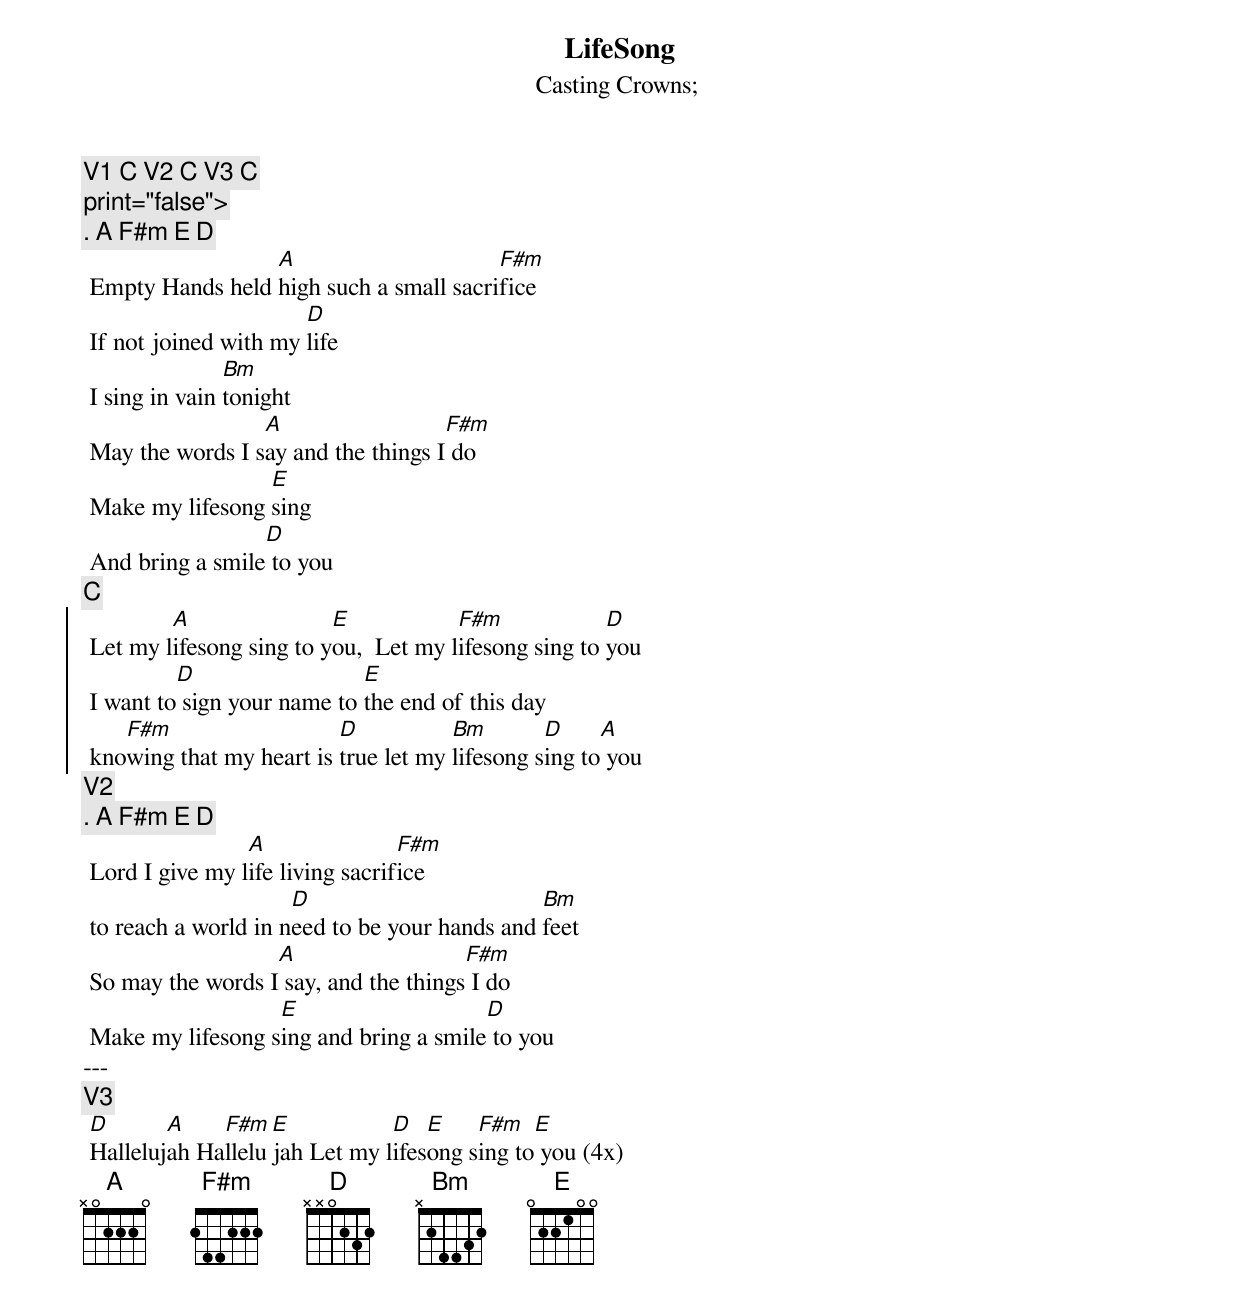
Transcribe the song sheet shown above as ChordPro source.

{title:LifeSong }
{subtitle:Casting Crowns}
{subtitle:}
{comment:V1 C V2 C V3 C}
{comment:}
{comment:print="false">}
{comment:. A F#m E D}
 Empty Hands held [A]high such a small sacri[F#m]fice
 If not joined with my [D]life
 I sing in vain [Bm]tonight
 May the words I s[A]ay and the things I[F#m] do
 Make my lifesong [E]sing
 And bring a smile[D] to you
{comment:C}
{soc}
 Let my l[A]ifesong sing to y[E]ou,  Let my l[F#m]ifesong sing to [D]you
 I want to[D] sign your name to [E]the end of this day
 kno[F#m]wing that my heart is [D]true let my [Bm]lifesong s[D]ing to[A] you
{eoc}
{comment:V2}
{comment:. A F#m E D}
 Lord I give my l[A]ife living sacrif[F#m]ice
 to reach a world in n[D]eed to be your hands and [Bm]feet
 So may the words I[A] say, and the things[F#m] I do
 Make my lifesong s[E]ing and bring a smile[D] to you
---
{comment:V3}
 [D]Halleluj[A]ah Ha[F#m]llelu[E]jah Let my l[D]ifes[E]ong s[F#m]ing to[E] you (4x)
